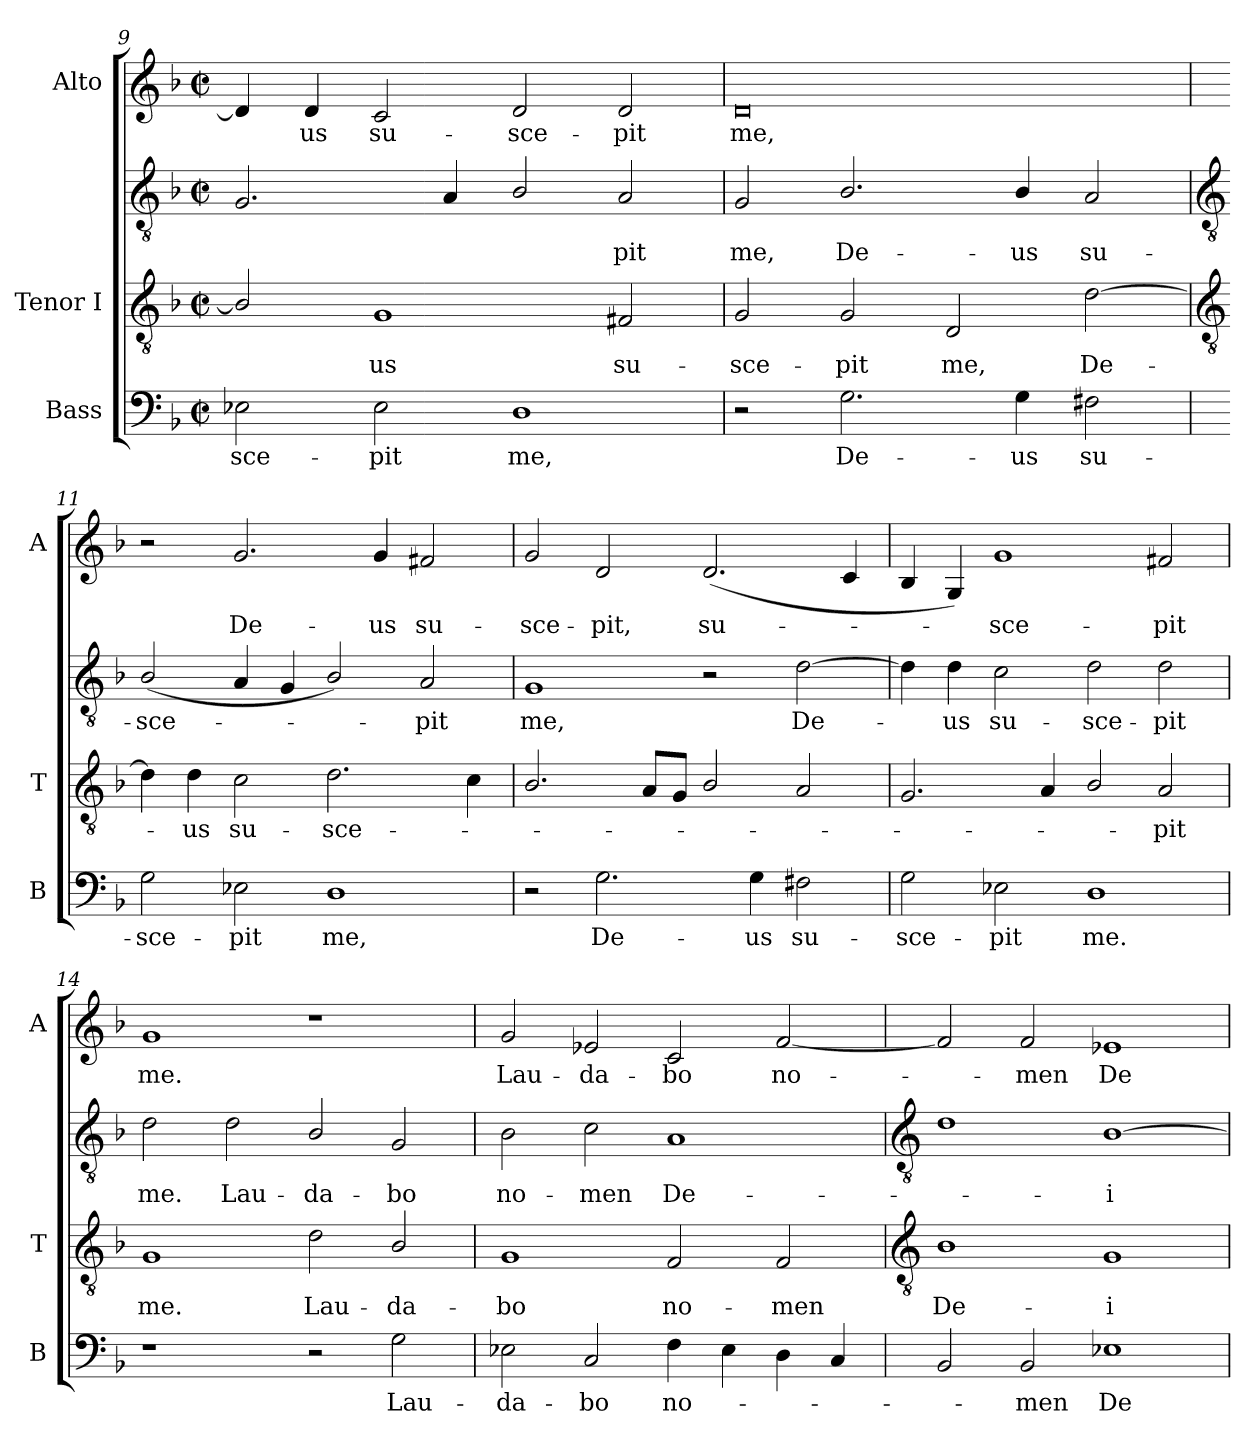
**kern	**text	**kern	**text	**kern	**text	**kern	**text
*part3	*part3	*part2	*part2	*part2	*part2	*part1	*part1
*staff4	*staff4	*staff3	*staff3	*staff2	*staff2	*staff1	*staff1
*I"Bass	*	*I"Tenor I	*	*	*	*I"Alto	*
*I'B	*	*I'T	*	*	*	*I'A	*
*clefF4	*	*clefGv2	*	*clefGv2	*	*clefG2	*
*k[b-]	*	*k[b-]	*	*k[b-]	*	*k[b-]	*
*F:	*	*F:	*	*F:	*	*F:	*
*M4/2	*	*M4/2	*	*M4/2	*	*M4/2	*
*met(c|)	*	*met(c|)	*	*met(c|)	*	*met(c|)	*
=9	=9	=9	=9	=9	=9	=9	=9
!	!LO:LY:b	!	!	!	!	!	!
2E-X	-sce-	2B-/]	.	2.G	.	4d]	.
!	!	!	!	!	!	!	!LO:LY:b
.	.	.	.	.	.	4d	us
!	!LO:LY:b	!	!LO:LY:b	!	!	!	!LO:LY:b
2E-	-pit	1G	us	.	.	2c	su-
.	.	.	.	4A	.	.	.
!	!LO:LY:b	!	!	!	!	!	!LO:LY:b
1D	me,	.	.	2B-/	.	2d	-sce-
!	!	!	!LO:LY:b	!	!LO:LY:b	!	!LO:LY:b
.	.	2F#X	su-	2A	pit	2d	-pit
=10	=10	=10	=10	=10	=10	=10	=10
!	!	!	!LO:LY:b	!	!LO:LY:b	!	!LO:LY:b
2r	.	2G	-sce-	2G	-me,	0d	me,
!	!LO:LY:b	!	!LO:LY:b	!	!LO:LY:b	!	!
2.G	De-	2G	-pit	2.B-/	De-	.	.
!	!	!	!LO:LY:b	!	!	!	!
.	.	2D	me,	.	.	.	.
!	!LO:LY:b	!	!	!	!LO:LY:b	!	!
4G	-us	.	.	4B-/	-us	.	.
!	!LO:LY:b	!	!LO:LY:b	!	!LO:LY:b	!	!
2F#X	su-	[2d	De-	2A	su-	.	.
!!LO:LB:g=z
=11	=11	=11	=11	=11	=11	=11	=11
*	*	*clefGv2	*	*clefGv2	*	*	*
!	!LO:LY:b	!	!	!	!LO:LY:b	!	!
2G	-sce-	4d]	.	(<2B-/	-sce-	2r	.
!	!	!	!LO:LY:b	!	!	!	!
.	.	4d	us	.	.	.	.
!	!LO:LY:b	!	!LO:LY:b	!	!	!	!LO:LY:b
2E-X	-pit	2c	su-	4A	.	2.g	De-
.	.	.	.	4G	.	.	.
!	!LO:LY:b	!	!LO:LY:b	!	!	!	!
1D	me,	2.d	-sce-	2B-/)	.	.	.
!	!	!	!	!	!	!	!LO:LY:b
.	.	.	.	.	.	4g	-us
!	!	!	!	!	!LO:LY:b	!	!LO:LY:b
.	.	.	.	2A	pit	2f#X	su-
.	.	4c	.	.	.	.	.
=12	=12	=12	=12	=12	=12	=12	=12
!	!	!	!	!	!LO:LY:b	!	!LO:LY:b
2r	.	2.B-/	.	1G	me,	2g	-sce-
!	!LO:LY:b	!	!	!	!	!	!LO:LY:b
2.G	De-	.	.	.	.	2d	-pit,
.	.	8AL	.	.	.	.	.
.	.	8GJ	.	.	.	.	.
!	!	!	!	!	!	!	!LO:LY:b
.	.	2B-/	.	2r	.	(<2.d	su-
!	!LO:LY:b	!	!	!	!	!	!
4G	-us	.	.	.	.	.	.
!	!LO:LY:b	!	!	!	!LO:LY:b	!	!
2F#X	su-	2A	.	[2d	De-	.	.
.	.	.	.	.	.	4c	.
=13	=13	=13	=13	=13	=13	=13	=13
!	!LO:LY:b	!	!	!	!	!	!
2G	-sce-	2.G	.	4d]	.	4B-	.
!	!	!	!	!	!LO:LY:b	!	!
.	.	.	.	4d	us	4G)	.
!	!LO:LY:b	!	!	!	!LO:LY:b	!	!LO:LY:b
2E-X	-pit	.	.	2c	su-	1g	sce-
.	.	4A	.	.	.	.	.
!	!LO:LY:b	!	!	!	!LO:LY:b	!	!
1D	me.	2B-/	.	2d	-sce-	.	.
!	!	!	!LO:LY:b	!	!LO:LY:b	!	!LO:LY:b
.	.	2A	pit	2d	-pit	2f#X	-pit
=14	=14	=14	=14	=14	=14	=14	=14
!	!	!	!LO:LY:b	!	!LO:LY:b	!	!LO:LY:b
1r	.	1G	me.	2d	me.	1g	me.
!	!	!	!	!	!LO:LY:b	!	!
.	.	.	.	2d	Lau-	.	.
!	!	!	!LO:LY:b	!	!LO:LY:b	!	!
2r	.	2d	Lau-	2B-/	-da-	1r	.
!	!LO:LY:b	!	!LO:LY:b	!	!LO:LY:b	!	!
2G	Lau-	2B-/	-da-	2G	-bo	.	.
=15	=15	=15	=15	=15	=15	=15	=15
!	!LO:LY:b	!	!LO:LY:b	!	!LO:LY:b	!	!LO:LY:b
2E-X	-da-	1G	bo	2B-	-no-	2g	Lau-
!	!LO:LY:b	!	!	!	!LO:LY:b	!	!LO:LY:b
2C	-bo	.	.	2c	-men	2e-X	-da-
!	!LO:LY:b	!	!LO:LY:b	!	!LO:LY:b	!	!LO:LY:b
4F	no-	2F	no-	1A	De-	2c	-bo
4E-	.	.	.	.	.	.	.
!	!	!	!LO:LY:b	!	!	!	!LO:LY:b
4D\	.	2F	-men	.	.	[2f	no-
4C	.	.	.	.	.	.	.
!!LO:LB:g=z
=16	=16	=16	=16	=16	=16	=16	=16
*	*	*clefGv2	*	*clefGv2	*	*	*
!	!	!	!LO:LY:b	!	!	!	!
2BB-	.	1B-	De-	1d	.	2f]	.
!	!LO:LY:b	!	!	!	!	!	!LO:LY:b
2BB-	men	.	.	.	.	2f	men
!	!LO:LY:b	!	!LO:LY:b	!	!LO:LY:b	!	!LO:LY:b
1E-X	De-	1G	-i	[1B-	i	1e-X	De-
=	=	=	=	=	=	=	=
*-	*-	*-	*-	*-	*-	*-	*-
